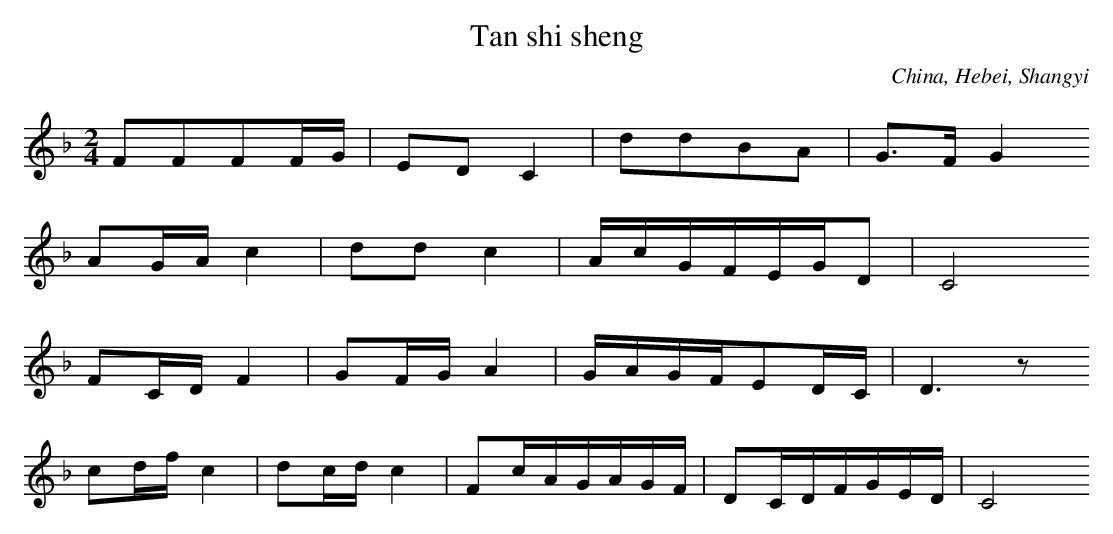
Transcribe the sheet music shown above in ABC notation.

X:1
T: Tan shi sheng
O: China, Hebei, Shangyi
M: 2/4
L: 1/16
K: F
F2F2F2FG | E2D2C4 | d2d2B2A2 | G3FG4
A2GAc4 | d2d2c4 | AcGFEGD2 | C8
F2CDF4 | G2FGA4 | GAGFE2DC | D6z2
c2dfc4 | d2cdc4 | F2cAGAGF | D2CDFGED | C8
